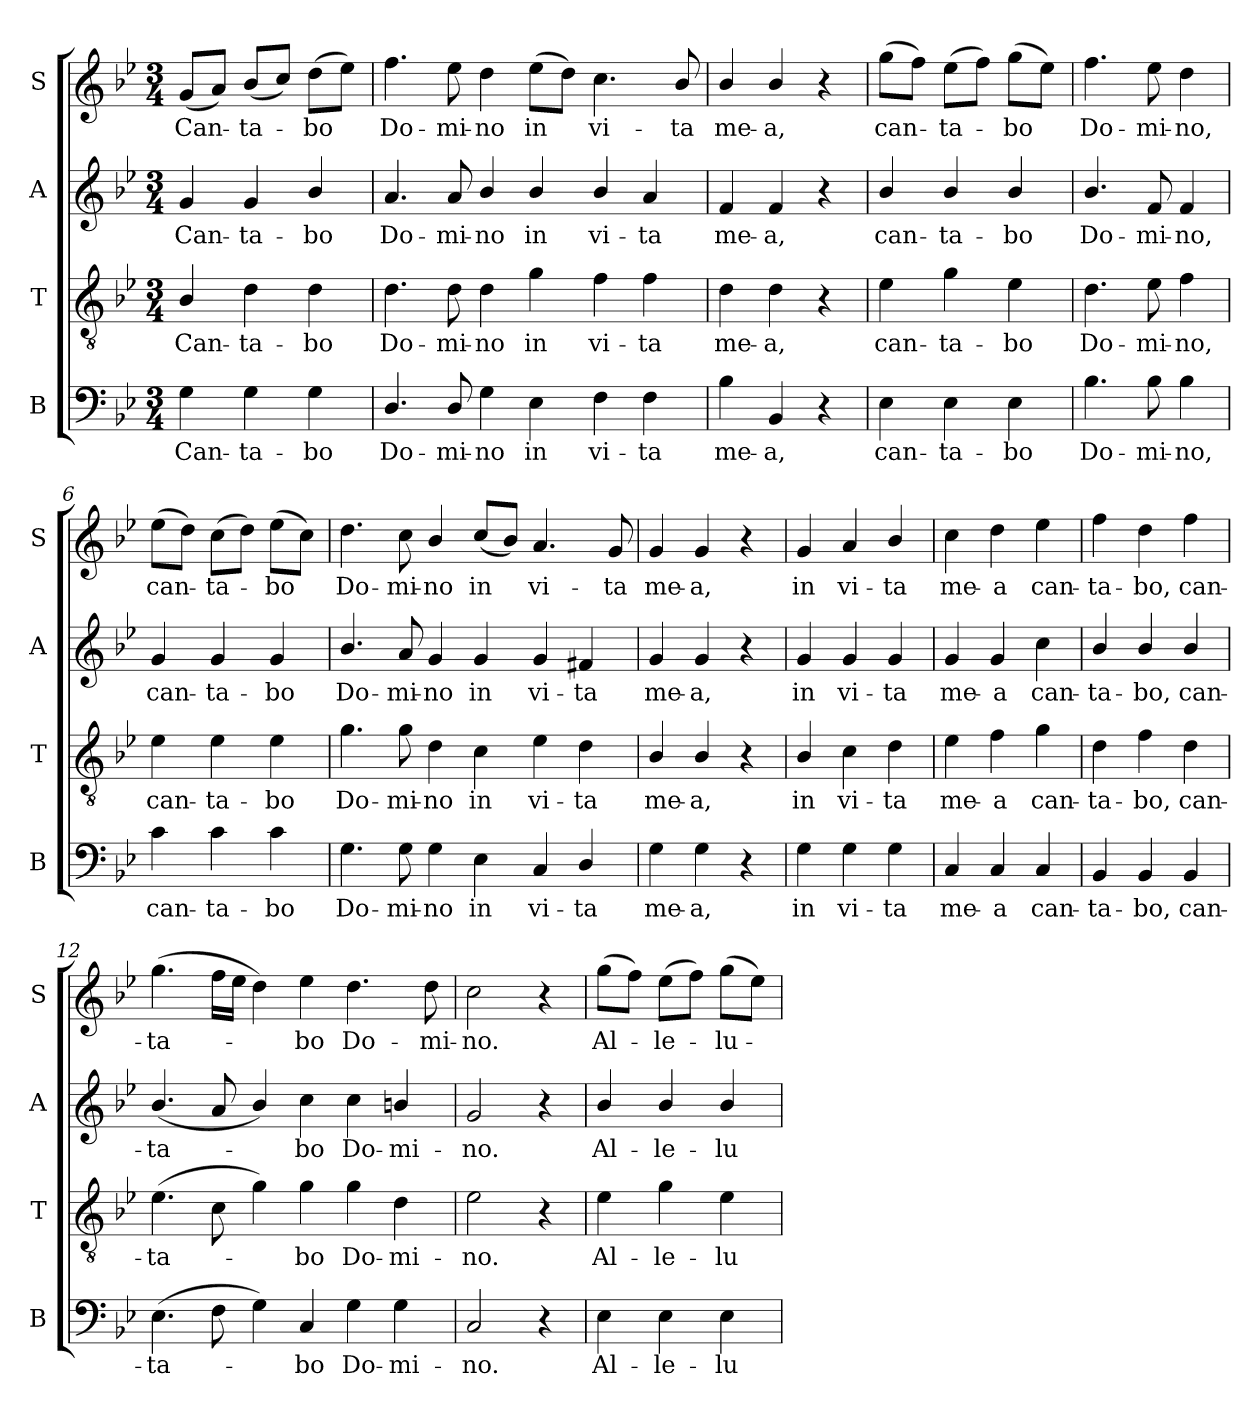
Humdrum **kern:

**kern	**text	**kern	**text	**kern	**text	**kern	**text
*part4	*part4	*part3	*part3	*part2	*part2	*part1	*part1
*staff4	*staff4	*staff3	*staff3	*staff2	*staff2	*staff1	*staff1
*I"B	*	*I"T	*	*I"A	*	*I"S	*
*I'B	*	*I'T	*	*I'A	*	*I'S	*
*clefF4	*	*clefGv2	*	*clefG2	*	*clefG2	*
*ITrd1c2	*	*ITrd1c2	*	*ITrd1c2	*	*ITrd1c2	*
*k[b-e-a-d-]	*	*k[b-e-a-d-]	*	*k[b-e-a-d-]	*	*k[b-e-a-d-]	*
*M3/4	*	*M3/4	*	*M3/4	*	*M3/4	*
=1	=1	=1	=1	=1	=1	=1	=1
4F\	Can-	4A-/	Can-	4f/	Can-	(8f/L	Can-
.	.	.	.	.	.	8g/J)	.
4F\	-ta-	4c\	-ta-	4f/	-ta-	(8a-/L	-ta-
.	.	.	.	.	.	8b-/J)	.
4F\	-bo	4c\	-bo	4a-/	-bo	(8cc\L	-bo
.	.	.	.	.	.	8dd-\J)	.
=2	=2	=2	=2	=2	=2	=2	=2
4.C/	Do-	4.c\	Do-	4.g/	Do-	4.ee-\	Do-
8C/	-mi-	8c\	-mi-	8g/	-mi-	8dd-\	-mi-
4F\	-no	4c\	-no	4a-/	-no	4cc\	-no
4D-\	in	4f\	in	4a-/	in	(8dd-\L	in
.	.	.	.	.	.	8cc\J)	.
4E-\	vi-	4e-\	vi-	4a-/	vi-	4.b-\	vi-
4E-\	-ta	4e-\	-ta	4g/	-ta	.	.
.	.	.	.	.	.	8a-/	-ta
=3	=3	=3	=3	=3	=3	=3	=3
4A-\	me-	4c\	me-	4e-/	me-	4a-/	me-
4AA-/	-a,	4c\	-a,	4e-/	-a,	4a-/	-a,
4r	.	4r	.	4r	.	4r	.
=4	=4	=4	=4	=4	=4	=4	=4
4D-\	can-	4d-\	can-	4a-/	can-	(8ff\L	can-
.	.	.	.	.	.	8ee-\J)	.
4D-\	-ta-	4f\	-ta-	4a-/	-ta-	(8dd-\L	-ta-
.	.	.	.	.	.	8ee-\J)	.
4D-\	-bo	4d-\	-bo	4a-/	-bo	(8ff\L	-bo
.	.	.	.	.	.	8dd-\J)	.
=5	=5	=5	=5	=5	=5	=5	=5
4.A-\	Do-	4.c\	Do-	4.a-/	Do-	4.ee-\	Do-
8A-\	-mi-	8d-\	-mi-	8e-/	-mi-	8dd-\	mi-
4A-\	-no,	4e-\	-no,	4e-/	-no,	4cc\	-no,
!!LO:LB:g=z
=6	=6	=6	=6	=6	=6	=6	=6
4B-\	can-	4d-\	can-	4f/	can-	(8dd-\L	can-
.	.	.	.	.	.	8cc\J)	.
4B-\	-ta-	4d-\	-ta-	4f/	-ta-	(8b-\L	-ta-
.	.	.	.	.	.	8cc\J)	.
4B-\	-bo	4d-\	-bo	4f/	-bo	(8dd-\L	-bo
.	.	.	.	.	.	8b-\J)	.
=7	=7	=7	=7	=7	=7	=7	=7
4.F\	Do-	4.f\	Do-	4.a-/	Do-	4.cc\	Do-
8F\	-mi-	8f\	-mi-	8g/	-mi-	8b-\	-mi-
4F\	-no	4c\	-no	4f/	-no	4a-/	-no
4D-\	in	4B-\	in	4f/	in	(8b-/L	in
.	.	.	.	.	.	8a-/J)	.
4BB-/	vi-	4d-\	vi-	4f/	vi-	4.g/	vi-
4C/	-ta	4c\	-ta	4en/	-ta	.	.
.	.	.	.	.	.	8f/	-ta
=8	=8	=8	=8	=8	=8	=8	=8
4F\	me-	4A-/	me-	4f/	me-	4f/	me-
4F\	-a,	4A-/	-a,	4f/	-a,	4f/	-a,
4r	.	4r	.	4r	.	4r	.
=9	=9	=9	=9	=9	=9	=9	=9
4F\	in	4A-/	in	4f/	in	4f/	in
4F\	vi-	4B-\	vi-	4f/	vi-	4g/	vi-
4F\	-ta	4c\	-ta	4f/	-ta	4a-/	-ta
=10	=10	=10	=10	=10	=10	=10	=10
4BB-/	me-	4d-\	me-	4f/	me-	4b-\	me-
4BB-/	-a	4e-\	-a	4f/	-a	4cc\	-a
4BB-/	can-	4f\	can-	4b-\	can-	4dd-\	can-
!!LO:LB:g=z
=11	=11	=11	=11	=11	=11	=11	=11
4AA-/	-ta-	4c\	-ta-	4a-/	-ta-	4ee-\	-ta-
4AA-/	-bo,	4e-\	-bo,	4a-/	-bo,	4cc\	-bo,
4AA-/	can-	4c\	can-	4a-/	can-	4ee-\	can-
=12	=12	=12	=12	=12	=12	=12	=12
(4.D-\	-ta-	(4.d-\	-ta-	(4.a-/	-ta-	(4.ff\	-ta-
8E-\	.	8B-\	.	8g/	.	16ee-\LL	.
.	.	.	.	.	.	16dd-\JJ	.
4F\)	.	4f\)	.	4a-/)	.	4cc\)	.
4BB-/	-bo	4f\	-bo	4b-\	-bo	4dd-\	-bo
4F\	Do-	4f\	Do-	4b-\	Do-	4.cc\	Do-
4F\	-mi-	4c\	-mi-	4an/	-mi-	.	.
.	.	.	.	.	.	8cc\	-mi-
=13	=13	=13	=13	=13	=13	=13	=13
2BB-/	-no.	2d-\	-no.	2f/	-no.	2b-\	-no.
4r	.	4r	.	4r	.	4r	.
=14	=14	=14	=14	=14	=14	=14	=14
4D-\	Al-	4d-\	Al-	4a-/	Al-	(8ff\L	Al-
.	.	.	.	.	.	8ee-\J)	.
4D-\	-le-	4f\	-le-	4a-/	-le-	(8dd-\L	-le-
.	.	.	.	.	.	8ee-\J)	.
4D-\	-lu-	4d-\	-lu-	4a-/	-lu-	(8ff\L	-lu-
.	.	.	.	.	.	8dd-\J)	.
=	=	=	=	=	=	=	=
*-	*-	*-	*-	*-	*-	*-	*-
